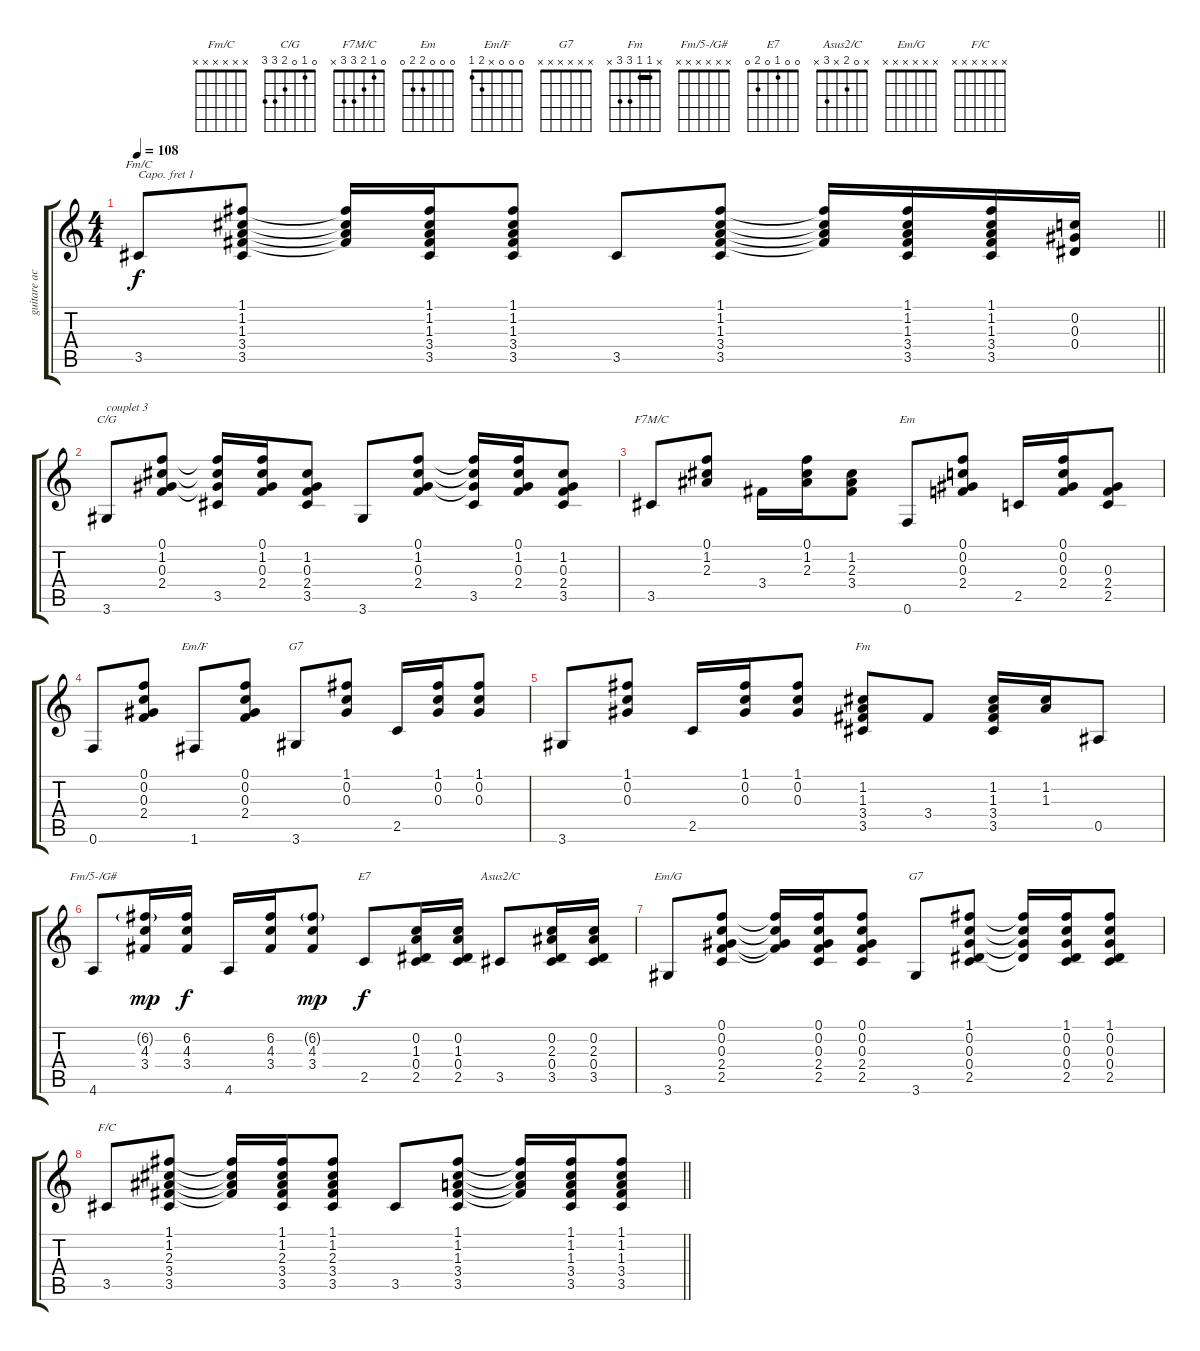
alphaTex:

\track ("guitare acoustique" "guitare ac") {instrument acousticguitarsteel}
\staff {score tabs}
\capo 1
\tuning (E4 B3 G3 D3 A2 E2) {hide}
\chord ("Fm/C" x x x x x x)
\chord ("C/G" 0 1 0 2 3 3)
\chord ("F7M/C" 0 1 2 3 3 x)
\chord ("Em" 0 0 0 2 2 0)
\chord ("Em/F" 0 0 0 x 2 1)
\chord ("G7" 1 0 0 0 2 3)
\chord ("Fm" x 1 1 3 3 x) {barre 1}
\chord ("Fm/5-/G#" x x x x x x)
\chord ("E7" 0 0 1 0 2 0)
\chord ("Asus2/C" x 0 2 x 3 x)
\chord ("Em/G" x x x x x x)
\chord ("G7" x x x x x x)
\chord ("F/C" x x x x x x)
\ts (4 4)
\tempo 108
\clef g2
\barLineRight lightlight
\ks c
3.5.8{ch "Fm/C" dy f} (1.1 1.2 1.3 3.4 3.5).8 (1.1{t} 1.2{t} 1.3{t} 3.4{t}).16 (1.1 1.2 1.3 3.4 3.5).16 (1.1 1.2 1.3 3.4 3.5).8 3.5.8 (1.1 1.2 1.3 3.4 3.5).8 (1.1{t} 1.2{t} 1.3{t} 3.4{t}).16 (1.1 1.2 1.3 3.4 3.5).16 (1.1 1.2 1.3 3.4 3.5).16 (0.2 0.3 0.4).16 |
3.6.8{ch "C/G" txt "couplet 3"} (0.1 1.2 0.3 2.4).8 (0.1{t} 1.2{t} 0.3{t} 3.5).16 (0.1 1.2 0.3 2.4).16 (1.2 0.3 2.4 3.5).8 3.6.8 (0.1 1.2 0.3 2.4).8 (0.1{t} 1.2{t} 0.3{t} 3.5).16 (0.1 1.2 0.3 2.4).16 (1.2 0.3 2.4 3.5).8 |
3.5.8{ch "F7M/C"} (0.1 1.2 2.3).8 3.4.16 (0.1 1.2 2.3).16 (1.2 2.3 3.4).8 0.6.8{ch "Em"} (0.1 0.2 0.3 2.4).8 2.5.16 (0.1 0.2 0.3 2.4).16 (0.3 2.4 2.5).8 |
0.6.8 (0.1 0.2 0.3 2.4).8 1.6.8{ch "Em/F"} (0.1 0.2 0.3 2.4).8 3.6.8{ch "G7"} (1.1 0.2 0.3).8 2.5.16 (1.1 0.2 0.3).16 (1.1 0.2 0.3).8 |
3.6.8 (1.1 0.2 0.3).8 2.5.16 (1.1 0.2 0.3).16 (1.1 0.2 0.3).8 (1.2 1.3 3.4 3.5).8{ch "Fm"} 3.4.8 (1.2 1.3 3.4 3.5).16 (1.2 1.3).16 0.5.8 |
4.6.8{ch "Fm/5-/G#"} (6.2{g} 4.3 3.4).16{dy mp} (6.2 4.3 3.4).16{dy f} 4.6.16 (6.2 4.3 3.4).16 (6.2{g} 4.3 3.4).8{dy mp} 2.5.8{ch "E7" dy f} (0.2 1.3 0.4 2.5).16 (0.2 1.3 0.4 2.5).16 3.5.8{ch "Asus2/C"} (0.2 2.3 0.4 3.5).16 (0.2 2.3 0.4 3.5).16 |
3.6.8{ch "Em/G"} (0.1 0.2 0.3 2.4 2.5).8 (0.1{t} 0.2{t} 0.3{t} 2.4{t}).16 (0.1 0.2 0.3 2.4 2.5).16 (0.1 0.2 0.3 2.4 2.5).8 3.6.8{ch "G7"} (1.1 0.2 0.3 0.4 2.5).8 (1.1{t} 0.2{t} 0.3{t} 0.4{t}).16 (1.1 0.2 0.3 0.4 2.5).16 (1.1 0.2 0.3 0.4 2.5).8 |
\barLineRight lightlight
3.5.8{ch "F/C"} (1.1 1.2 2.3 3.4 3.5).8 (1.1{t} 1.2{t} 2.3{t} 3.4{t}).16 (1.1 1.2 2.3 3.4 3.5).16 (1.1 1.2 2.3 3.4 3.5).8 3.5.8 (1.1 1.2 1.3 3.4 3.5).8 (1.1{t} 1.2{t} 1.3{t} 3.4{t}).16 (1.1 1.2 1.3 3.4 3.5).16 (1.1 1.2 1.3 3.4 3.5).8
